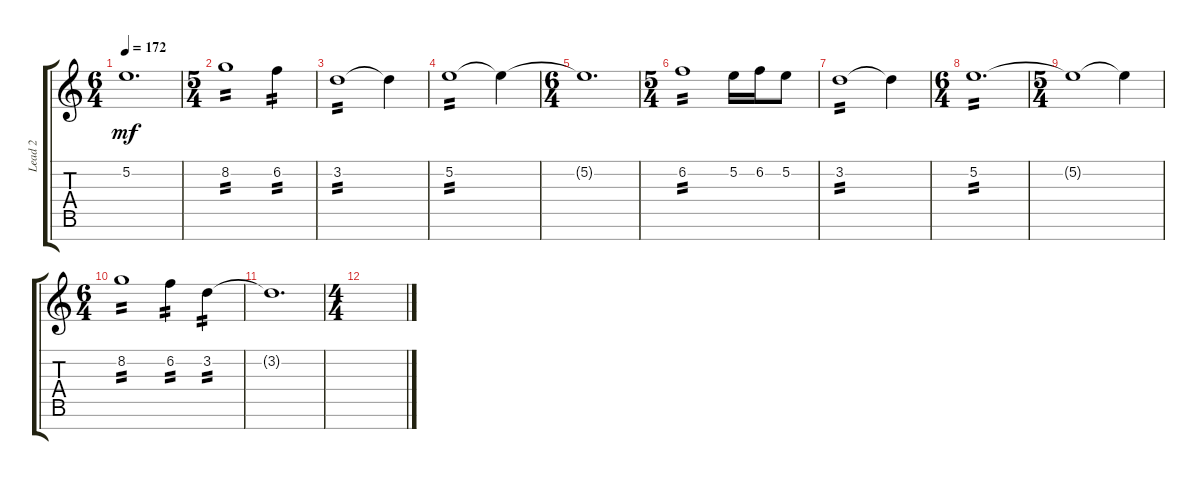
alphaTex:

\track ("Lead 2" "Lead 2") {instrument overdrivenguitar}
\staff {score tabs}
\tuning (E4 B3 G3 D3 A2 E2 B1) {hide}
\ts (6 4)
\tempo 172
\clef g2
\ks c
5.2{t}.1{d dy mf} |
\ts (5 4)
8.2.1{tp 2} 6.2.4{tp 2} |
3.2.1{tp 2} 3.2{t}.4 |
5.2.1{tp 2} 5.2{t}.4 |
\ts (6 4)
5.2{t}.1{d} |
\ts (5 4)
6.2.1{tp 2} 5.2.16 6.2.16 5.2.8 |
3.2.1{tp 2} 3.2{t}.4 |
\ts (6 4)
5.2.1{d tp 2} |
\ts (5 4)
5.2{t}.1 5.2{t}.4 |
\ts (6 4)
8.2.1{tp 2} 6.2.4{tp 2} 3.2.4{tp 2} |
3.2{t}.1{d} |
\ts (4 4)
